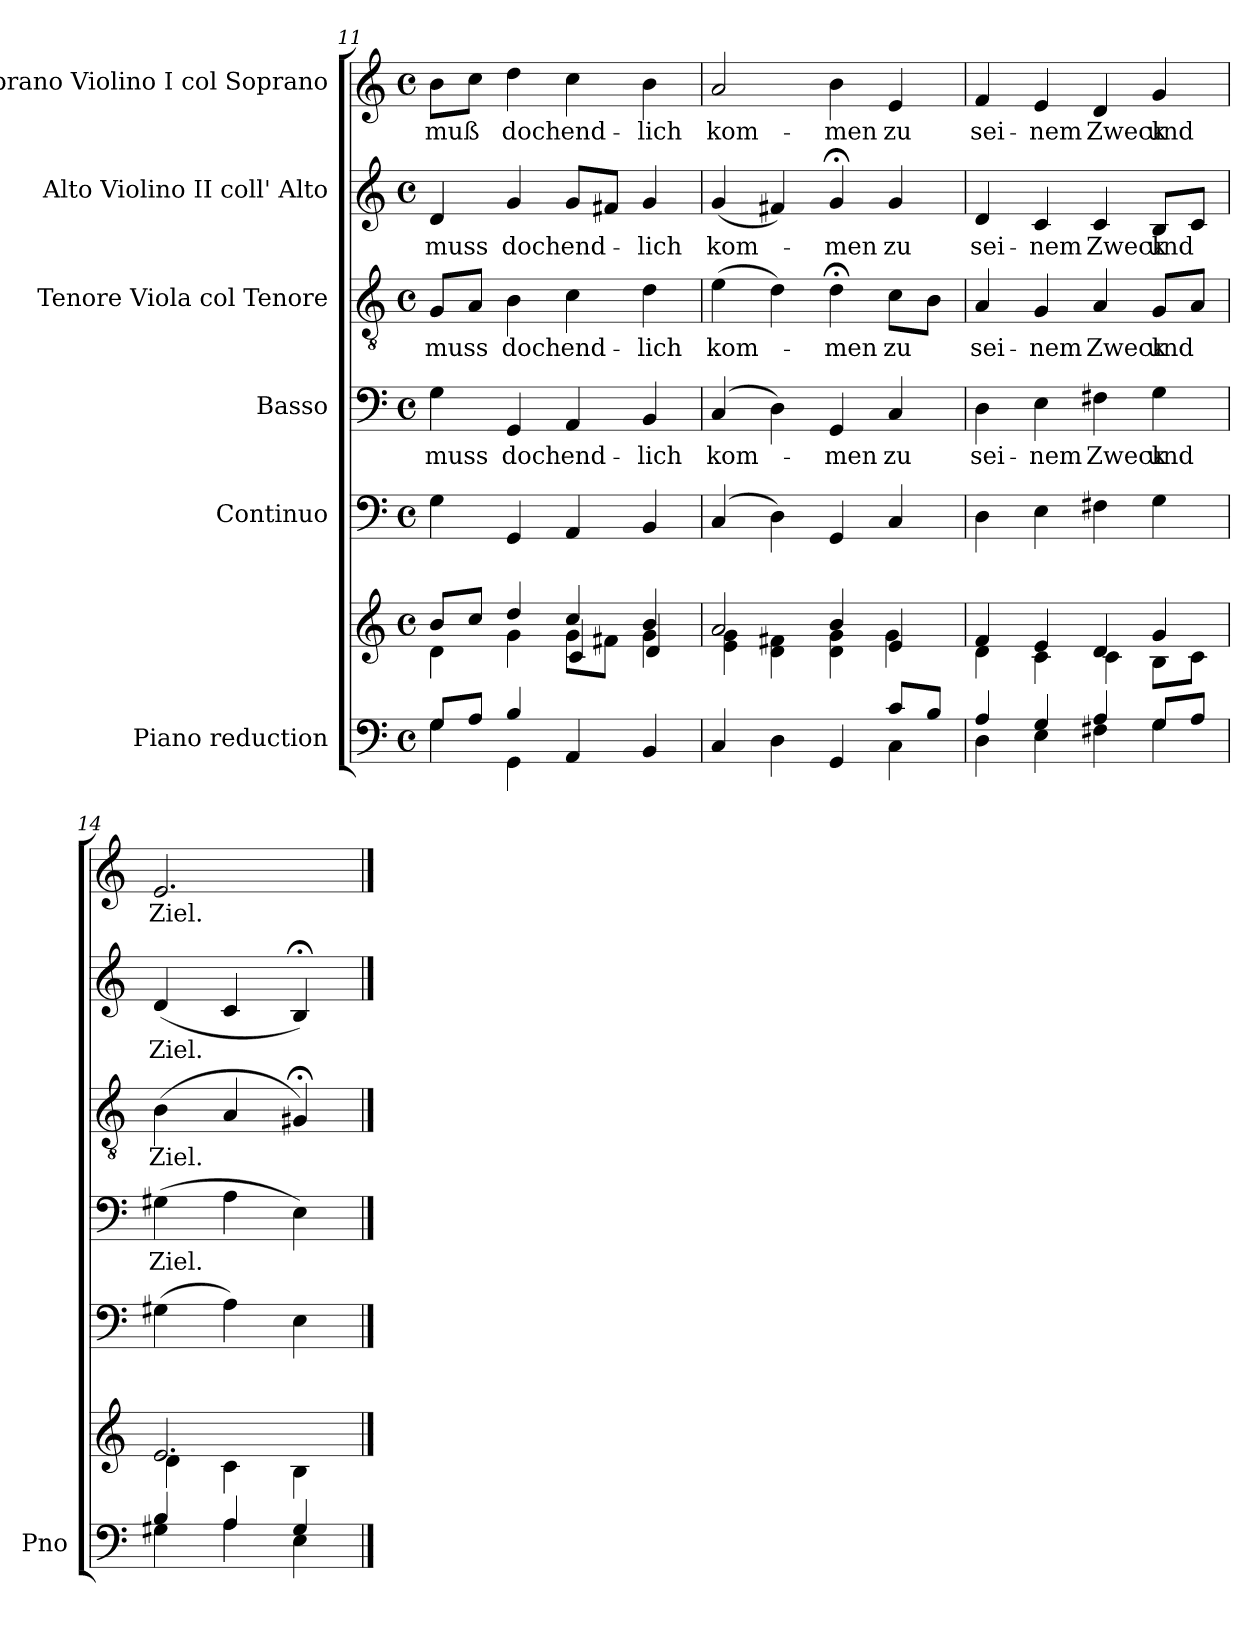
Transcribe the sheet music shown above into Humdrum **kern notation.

**kern	**kern	**kern	**kern	**text	**kern	**text	**kern	**text	**kern	**text
*part6	*part6	*part5	*part4	*part4	*part3	*part3	*part2	*part2	*part1	*part1
*staff7	*staff6	*staff5	*staff4	*staff4	*staff3	*staff3	*staff2	*staff2	*staff1	*staff1
*I"Piano reduction	*	*I"Continuo	*I"Basso	*	*I"Tenore Viola col Tenore	*	*I"Alto Violino II coll' Alto	*	*I"Soprano Violino I col Soprano	*
*I'Pno	*	*	*	*	*	*	*	*	*	*
*clefF4	*clefG2	*clefF4	*clefF4	*	*clefGv2	*	*clefG2	*	*clefG2	*
*k[]	*k[]	*k[]	*k[]	*	*k[]	*	*k[]	*	*k[]	*
*M4/4	*M4/4	*M4/4	*M4/4	*	*M4/4	*	*M4/4	*	*M4/4	*
*met(c)	*met(c)	*met(c)	*met(c)	*	*met(c)	*	*met(c)	*	*met(c)	*
=11	=11	=11	=11	=11	=11	=11	=11	=11	=11	=11
*^	*^	*	*	*	*	*	*	*	*	*
*	*	*	*^	*	*	*	*	*	*	*	*	*
!	!	!	!	!	!	!	!LO:LY:b	!	!LO:LY:b	!	!LO:LY:b	!	!LO:LY:b
8G/L	4G\	8b/L	4d\	2ryy	4G\	4G\	muss	8G/L	muss	4d/	muss	8b\L	muß
8A/J	.	8cc/J	.	.	.	.	.	8A/J	.	.	.	8cc\J	.
!	!	!	!	!	!	!	!LO:LY:b	!	!LO:LY:b	!	!LO:LY:b	!	!LO:LY:b
4B/	4GG\	4dd/	4g\	.	4GG/	4GG/	doch	4B\	doch	4g/	doch	4dd\	doch
!	!	!	!	!	!	!	!LO:LY:b	!	!LO:LY:b	!	!LO:LY:b	!	!LO:LY:b
2ryy	4AA/	4cc/	8g\L	4c/	4AA/	4AA/	end-	4c\	end-	8g/L	end-	4cc\	end-
.	.	.	8f#X\J	.	.	.	.	.	.	8f#X/J	.	.	.
!	!	!	!	!	!	!	!LO:LY:b	!	!LO:LY:b	!	!LO:LY:b	!	!LO:LY:b
.	4BB/	4b/	4g\	4d/	4BB/	4BB/	-lich	4d\	-lich	4g/	-lich	4b\	lich
=12	=12	=12	=12	=12	=12	=12	=12	=12	=12	=12	=12	=12	=12
!	!	!	!	!	!	!	!LO:LY:b	!	!LO:LY:b	!	!LO:LY:b	!	!LO:LY:b
*	*	*	*v	*v	*	*	*	*	*	*	*	*	*
4C/	4ryy	2a/	4e\ 4g\	(4C/	(4C/	kom-	(4e\	kom-	(4g/	kom-	2a/	kom-
4D\	4ryy	.	4d\ 4f#X\	4D\)	4D\)	.	4d\)	.	4f#X/)	.	.	.
!	!	!	!	!	!	!LO:LY:b	!	!LO:LY:b	!	!LO:LY:b	!	!LO:LY:b
4GG>/	4ryy	4b>/	4d\ 4g\	4GG>/	4GG>/	-men	4d;<\	-men	4g;</	-men	4b>\	men
!	!	!	!	!	!	!LO:LY:b	!	!LO:LY:b	!	!LO:LY:b	!	!LO:LY:b
8c/L	4C\	4e/	4g\	4C/	4C/	zu	8c\L	zu	4g/	zu	4e/	zu
8B/J	.	.	.	.	.	.	8B\J	.	.	.	.	.
=13	=13	=13	=13	=13	=13	=13	=13	=13	=13	=13	=13	=13
!	!	!	!	!	!	!LO:LY:b	!	!LO:LY:b	!	!LO:LY:b	!	!LO:LY:b
4A/	4D\	4f/	4d\	4D\	4D\	sei-	4A/	sei-	4d/	sei-	4f/	sei-
!	!	!	!	!	!	!LO:LY:b	!	!LO:LY:b	!	!LO:LY:b	!	!LO:LY:b
4G/	4E\	4e/	4c\	4E\	4E\	-nem	4G/	-nem	4c/	-nem	4e/	nem
!	!	!	!	!	!	!LO:LY:b	!	!LO:LY:b	!	!LO:LY:b	!	!LO:LY:b
4A/	4F#X\	4d/	4c\	4F#X\	4F#X\	Zweck	4A/	Zweck	4c/	Zweck	4d/	Zweck
!	!	!	!	!	!	!LO:LY:b	!	!LO:LY:b	!	!LO:LY:b	!	!LO:LY:b
8G/L	4G\	4g/	8B\L	4G\	4G\	und	8G/L	und	8B/L	und	4g/	und
8A/J	.	.	8c\J	.	.	.	8A/J	.	8c/J	.	.	.
=14	=14	=14	=14	=14	=14	=14	=14	=14	=14	=14	=14	=14
!	!	!	!	!	!	!LO:LY:b	!	!LO:LY:b	!	!LO:LY:b	!	!LO:LY:b
4B/	4G#X\	2.e>/	4d\	(4G#X\	(4G#X\	Ziel.	(4B\	Ziel.	(4d/	Ziel.	2.e>/	Ziel.
4A/	4A\	.	4c\	4A\)	4A\	.	4A/	.	4c/	.	.	.
4G#/	4E<\	.	4B>\	4E>\	4E>\)	.	4G#X;</)	.	4B;</)	.	.	.
*v	*v	*	*	*	*	*	*	*	*	*	*	*
*	*v	*v	*	*	*	*	*	*	*	*	*
==	==	==	==	==	==	==	==	==	==	==
*-	*-	*-	*-	*-	*-	*-	*-	*-	*-	*-
